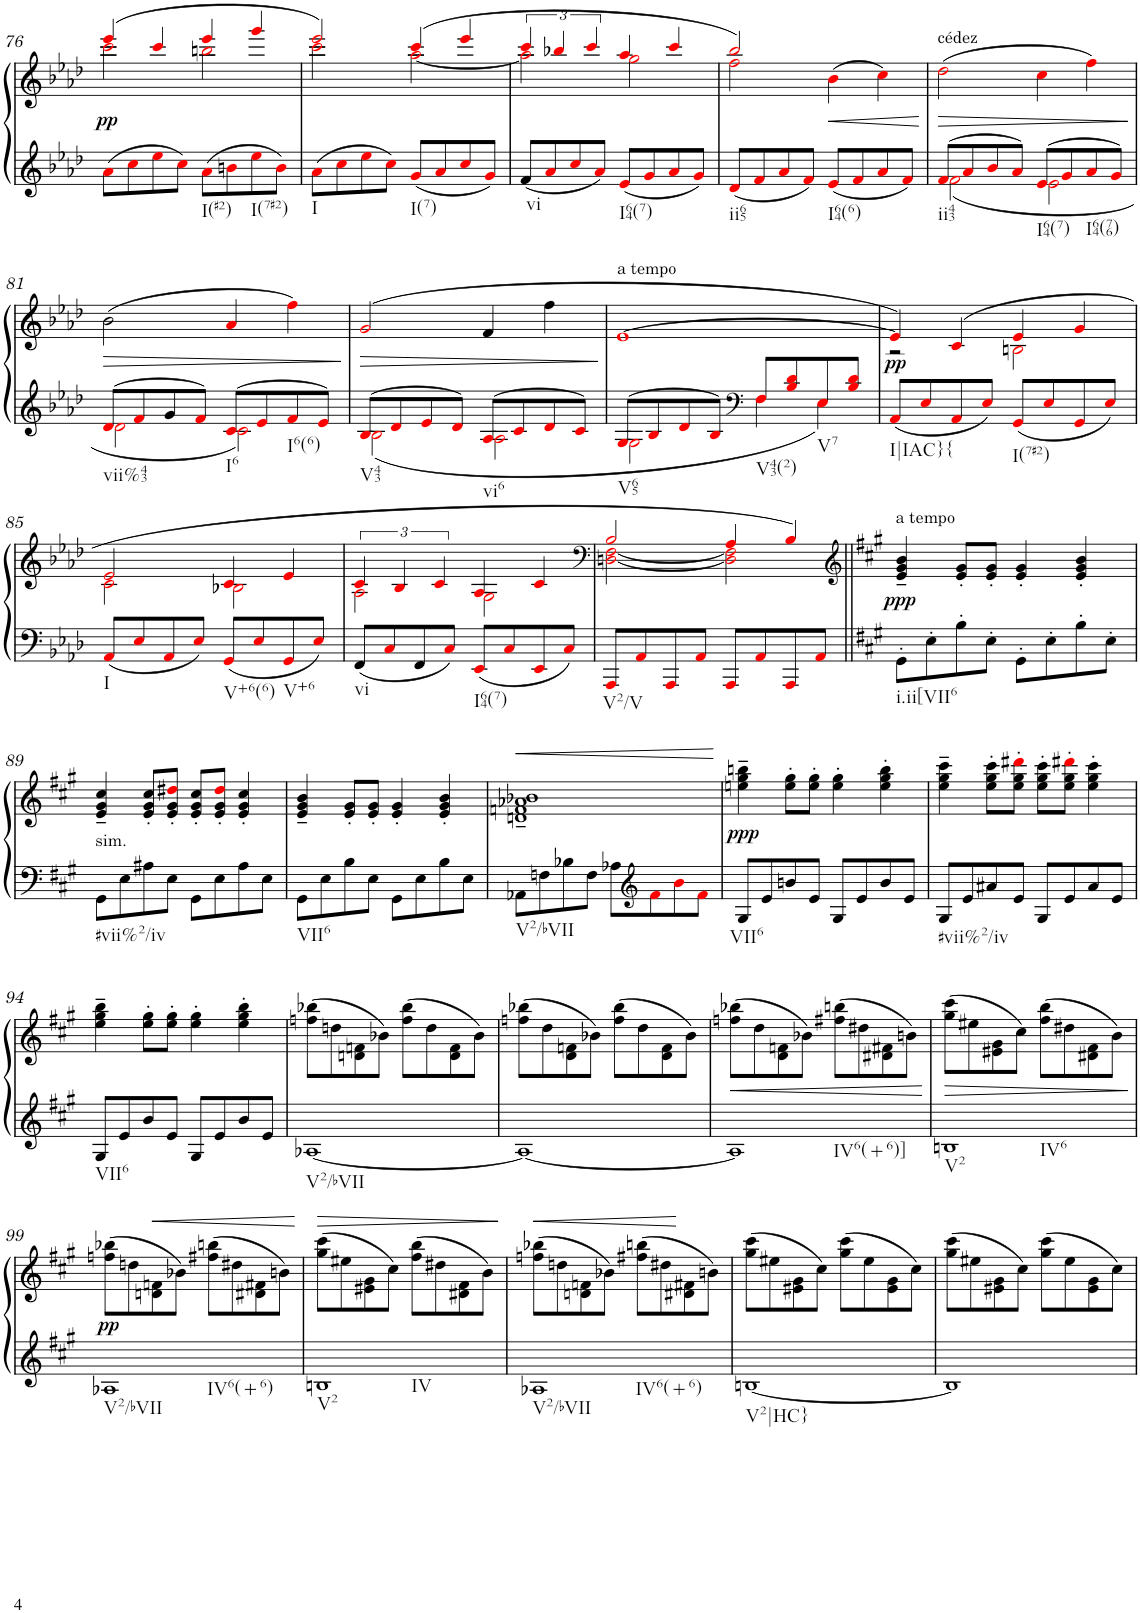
**kern	**kern	**dynam
*part1	*part1	*part1
*staff2	*staff1	*staff1/2
*I"Piano	*	*
*I'Pno.	*	*
!!LO:PB:g=z
*clefG2	*clefG2	*
*k[b-e-a-d-]	*k[b-e-a-d-]	*
*M4/4	*M4/4	*
*met(c)	*met(c)	*
=76	=76	=76
*	*^	*
!	!	!	!LO:DY:b
8a-i\L	4eee-i/	2ccci\	pp
8cci\	.	.	.
8ee-i\	4ccci/	.	.
8cci\J	.	.	.
!LO:TX:b:t=I(#2)	!	!	!
8a-i\L	4eee-i/	2bbni\	.
8bni\	.	.	.
!LO:TX:b:t=I(7#2)	!	!	!
8ee-i\	4gggi/	.	.
8bi\J	.	.	.
=77	=77	=77	=77
!LO:TX:b:t=I	!	!	!
8a-i\L	2eee-i/	2ccci\	.
8cci\	.	.	.
8ee-i\	.	.	.
8cci\J	.	.	.
!LO:TX:b:t=I(7)	!	!	!
8gi/L	(4ccci/	[2aa-i\	.
8a-i/	.	.	.
8cci/	4eee-i/	.	.
8gi/J	.	.	.
=78	=78	=78	=78
!LO:TX:b:t=vi	!	!	!
8f/L	6ccci/	2aa-i\]	.
8a-i/	.	.	.
.	6bb-Xi/	.	.
8cci/	.	.	.
.	6ccci/	.	.
8a-i/J	.	.	.
!LO:TX:b:t=I64(7)	!	!	!
8e-i/L	4aa-i/	2ggi\	.
8gi/	.	.	.
8a-i/	4ccci/	.	.
8gi/J	.	.	.
=79	=79	=79	=79
!LO:TX:b:t=ii65	!	!	!
8d-i/L	2bb-i/)	2ffi\	.
8fi/	.	.	.
8a-i/	.	.	.
8fi/J	.	.	.
!LO:TX:b:t=I64(6)	!	!	!
!	!	!	!LO:HP:b
8e-i/L	(4b-i\	2ryy	<
8fi/	.	.	.
8a-i/	4cci\)	.	.
8fi/J	.	.	.
*	*v	*v	*
=80	=80	=80
*^	*	*
!	!	!LO:TX:a:t=cédez	!
!LO:TX:b:t=ii43	!	!	!
!	!	!	!LO:HP:b
8fi/L	2fi\	(2dd-i\	>
8a-i/	.	.	.
8b-i/	.	.	.
8a-i/J	.	.	.
!LO:TX:b:t=I64(7)	!	!	!
8e-i/L	2e-i\	4cci\	.
8gi/	.	.	.
!LO:TX:b:t=I64(76)	!	!	!
8a-i/	.	4ffi\)	.
8gi/J	.	.	.
*v	*v	*	*
.	.	[
!!LO:LB:g=z
=81	=81	=81
*^	*	*
!LO:TX:b:t=vii%43	!	!	!
!	!	!	!LO:HP:b
8d-i/L	2d-i\	(2b-\	>
8fi/	.	.	.
8g/	.	.	.
8fi/J	.	.	.
!LO:TX:b:t=I6	!	!	!
8ci/L	2ci\	4a-i/	.
8e-i/	.	.	.
!LO:TX:b:t=I6(6)	!	!	!
8fi/	.	4ffi\)	.
8e-i/J	.	.	.
*v	*v	*	*
.	.	]
=82	=82	=82
*^	*	*
!LO:TX:b:t=V43	!	!	!
!	!	!	!LO:HP:b
8B-i/L	2B-i\	(2gi/	>
8d-i/	.	.	.
8e-i/	.	.	.
8d-i/J	.	.	.
!LO:TX:b:t=vi6	!	!	!
8A-i/L	2A-i\	4f/	.
8ci/	.	.	.
8d-i/	.	4ff\	.
8ci/J	.	.	.
*v	*v	*	*
.	.	]
=83	=83	=83
*^	*	*
!	!	!LO:TX:a:t=a tempo	!
!LO:TX:b:t=V65	!	!	!
8Gi/L	2Gi\	[1e-i	.
8B-i/	.	.	.
8d-i/	.	.	.
8B-i/J	.	.	.
*clefF4	*	*	*
!LO:TX:b:t=V43(2)	!	!	!
8Fi/L	4Fi\	.	.
8B-i/ 8d-i/	.	.	.
!LO:TX:b:t=V7	!	!	!
8E-i/	4E-i\	.	.
8B-i/ 8d-i/J	.	.	.
*v	*v	*	*
=84	=84	=84
*	*^	*
!LO:TX:b:t=I|IAC}{	!	!	!
!	!	!	!LO:DY:b
8AA-i/L	4e-i/])	2r	pp
8E-i/	.	.	.
8AA-i/	(4ci/	.	.
8E-i/J	.	.	.
!LO:TX:b:t=I(7#2)	!	!	!
8GGi/L	4e-i/	2Bni\	.
8E-i/	.	.	.
8GGi/	4gi/	.	.
8E-i/J	.	.	.
!!LO:LB:g=z	!!
=85	=85	=85	=85
!LO:TX:b:t=I	!	!	!
8AA-i/L	2e-i/	2ci\	.
8E-i/	.	.	.
8AA-i/	.	.	.
8E-i/J	.	.	.
!LO:TX:b:t=V+6(6)	!	!	!
8GGi/L	4ci/	2B-Xi\	.
8E-i/	.	.	.
!LO:TX:b:t=V+6	!	!	!
8GGi/	4e-i/	.	.
8E-i/J	.	.	.
=86	=86	=86	=86
!LO:TX:b:t=vi	!	!	!
8FF/L	6ci/	2A-i\	.
8Ci/	.	.	.
.	6B-i/	.	.
8FF/	.	.	.
.	6ci/	.	.
8Ci/J	.	.	.
!LO:TX:b:t=I64(7)	!	!	!
8EE-i/L	4A-i/	2Gi\	.
8Ci/	.	.	.
8EE-i/	4ci/	.	.
8Ci/J	.	.	.
=87	=87	=87	=87
*	*clefF4	*	*
!LO:TX:b:t=V2/V	!	!	!
8AAA-i/L	2B-i/	[2Dni\ [2Fi\	.
8AA-i/	.	.	.
8AAA-i/	.	.	.
8AA-i/J	.	.	.
8AAA-i/L	4A-i/	2Di\] 2Fi\]	.
8AA-i/	.	.	.
8AAA-i/	4B-i/)	.	.
8AA-i/J	.	.	.
*	*v	*v	*
=88||	=88||	=88||
*	*clefG2	*
*k[f#c#g#]	*k[f#c#g#]	*
!	!LO:TX:a:t=a tempo	!
!LO:TX:b:t=i.ii[VII6	!	!
!	!	!LO:DY:b
8GG#'\L	4e/~ 4g#/~ 4b/~	ppp
8E'\	.	.
8B'\	8e/' 8g#/'L	.
8E'\J	8e/' 8g#/'J	.
8GG#'\L	4e/' 4g#/'	.
8E'\	.	.
8B'\	4e/' 4g#/' 4b/'	.
8E'\J	.	.
!!LO:LB:g=z
=89	=89	=89
!LO:TX:a:t=sim.	!	!
!LO:TX:b:t=#vii%2/iv	!	!
8GG#\L	4e/~ 4g#/~ 4cc#/~	.
8E\	.	.
8A#X\	8e/' 8g#/' 8cc#/'L	.
8E\J	8e/' 8g#/' 8dd#Xi/'J	.
8GG#\L	8e/' 8g#/' 8cc#/'L	.
8E\	8e/' 8g#/' 8dd#i/'J	.
8A#\	4e/' 4g#/' 4cc#/'	.
8E\J	.	.
=90	=90	=90
!LO:TX:b:t=VII6	!	!
8GG#\L	4e/~ 4g#/~ 4b/~	.
8E\	.	.
8B\	8e/' 8g#/'L	.
8E\J	8e/' 8g#/'J	.
8GG#\L	4e/' 4g#/'	.
8E\	.	.
8B\	4e/' 4g#/' 4b/'	.
8E\J	.	.
=91	=91	=91
!LO:TX:b:t=V2/bVII	!	!
!	!	!LO:HP:b
8AA-X\L	1dn~ 1fn~ 1a-X~ 1b-X~	<
8Fn\	.	.
8B-X\	.	.
8F\J	.	.
8A-X\L	.	.
*clefG2	*	*
8f#i\	.	.
8bi\	.	.
8f#i\J	.	.
.	.	]
=92	=92	=92
!LO:TX:b:t=VII6	!	!
!	!	!LO:DY:b
8G#/L	4een\~ 4gg#\~ 4bbn\~	ppp
8e/	.	.
8bn/	8ee\' 8gg#\'L	.
8e/J	8ee\' 8gg#\'J	.
8G#/L	4ee\' 4gg#\'	.
8e/	.	.
8b/	4ee\' 4gg#\' 4bb\'	.
8e/J	.	.
=93	=93	=93
!LO:TX:b:t=#vii%2/iv	!	!
8G#/L	4ee\~ 4gg#\~ 4ccc#\~	.
8e/	.	.
8a#X/	8ee\' 8gg#\' 8ccc#\'L	.
8e/J	8ee\' 8gg#\' 8ddd#Xi\'J	.
8G#/L	8ee\' 8gg#\' 8ccc#\'L	.
8e/	8ee\' 8gg#\' 8ddd#Xi\'J	.
8a#/	4ee\' 4gg#\' 4ccc#\'	.
8e/J	.	.
!!LO:LB:g=z
=94	=94	=94
!LO:TX:b:t=VII6	!	!
8G#/L	4ee\~ 4gg#\~ 4bb\~	.
8e/	.	.
8b/	8ee\' 8gg#\'L	.
8e/J	8ee\' 8gg#\'J	.
8G#/L	4ee\' 4gg#\'	.
8e/	.	.
8b/	4ee\' 4gg#\' 4bb\'	.
8e/J	.	.
=95	=95	=95
!LO:TX:b:t=V2/bVII	!	!
[1A-X	(8ffn\ 8bb-X\L	.
.	8ddn\	.
.	8dn\ 8fn\	.
.	8b-X\J)	.
.	(8ff\ 8bb-\L	.
.	8dd\	.
.	8d\ 8f\	.
.	8b-\J)	.
=96	=96	=96
1A-_	(8ffn\ 8bb-X\L	.
.	8dd\	.
.	8d\ 8fn\	.
.	8b-X\J)	.
.	(8ff\ 8bb-\L	.
.	8dd\	.
.	8d\ 8f\	.
.	8b-\J)	.
=97	=97	=97
!LO:TX:b:t=IV6(+6)]	!	!
!	!	!LO:HP:b
1A-]	(8ffn\ 8bb-X\L	<
.	8dd\	.
.	8d\ 8fn\	.
.	8b-X\J)	.
.	(8ff#X\ 8bbn\L	.
.	8dd#X\	.
.	8d#X\ 8f#X\	.
.	8bn\J)	.
.	.	[
=98	=98	=98
!LO:TX:b:t=V2	!	!
!LO:TX:b:t=IV6	!	!
!	!	!LO:HP:b
1Bn	(8gg#\ 8ccc#\L	>
.	8ee#X\	.
.	8e#X\ 8g#\	.
.	8cc#\J)	.
.	(8ff#\ 8bb\L	.
.	8dd#X\	.
.	8d#X\ 8f#\	.
.	8b\J)	.
.	.	[
!!LO:LB:g=z
=99	=99	=99
!LO:TX:b:t=V2/bVII	!	!
!LO:TX:b:t=IV6(+6)	!	!
!	!	!LO:DY:b
1A-X	(8ffn\ 8bb-X\L	pp
.	8ddn\	.
!	!	!LO:HP:b
.	8dn\ 8fn\	<
.	8b-X\J)	.
.	(8ff#X\ 8bbn\L	.
.	8dd#X\	.
.	8d#X\ 8f#X\	.
.	8bn\J)	.
.	.	]
=100	=100	=100
!LO:TX:b:t=V2	!	!
!LO:TX:b:t=IV	!	!
!	!	!LO:HP:b
1Bn	(8gg#\ 8ccc#\L	>
.	8ee#X\	.
.	8e#X\ 8g#\	.
.	8cc#\J)	.
.	(8ff#\ 8bb\L	.
.	8dd#X\	.
.	8d#X\ 8f#\	.
.	8b\J)	.
.	.	[
=101	=101	=101
!LO:TX:b:t=V2/bVII	!	!
!LO:TX:b:t=IV6(+6)	!	!
1A-X	(8ffn\ 8bb-X\L	.
.	8ddn\	.
.	8dn\ 8fn\	.
.	8b-X\J)	.
.	(8ff#X\ 8bbn\L	.
.	8dd#X\	.
.	8d#X\ 8f#X\	]
.	8bn\J)	.
=102	=102	=102
!LO:TX:b:t=V2|HC}	!	!
[1Bn	(8gg#\ 8ccc#\L	.
.	8ee#X\	.
.	8e#X\ 8g#\	.
.	8cc#\J)	.
.	(8gg#\ 8ccc#\L	.
.	8ee#\	.
.	8e#\ 8g#\	.
.	8cc#\J)	.
=103	=103	=103
1B]	(8gg#\ 8ccc#\L	.
.	8ee#X\	.
.	8e#X\ 8g#\	.
.	8cc#\J)	.
.	(8gg#\ 8ccc#\L	.
.	8ee#\	.
.	8e#\ 8g#\	.
.	8cc#\J)	.
=	=	=
*-	*-	*-
